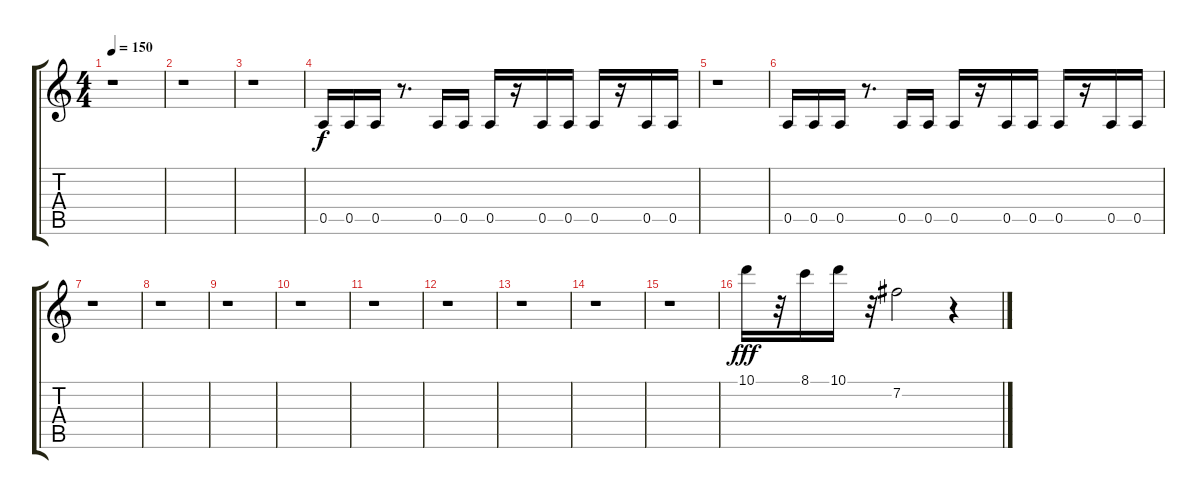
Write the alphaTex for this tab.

\track "" {instrument acousticguitarnylon}
\staff {score tabs}
\tuning (E4 B3 G3 D3 A2 E2) {hide}
\ts (4 4)
\tempo 150
\clef g2
\ks c
r.1{dy f} |
r.1 |
r.1 |
0.5.16 0.5.16 0.5.16 r.8{d} 0.5.16 0.5.16 0.5.16 r.16 0.5.16 0.5.16 0.5.16 r.16 0.5.16 0.5.16 |
r.1 |
0.5.16 0.5.16 0.5.16 r.8{d} 0.5.16 0.5.16 0.5.16 r.16 0.5.16 0.5.16 0.5.16 r.16 0.5.16 0.5.16 |
r.1 |
r.1 |
r.1 |
r.1 |
r.1 |
r.1 |
r.1 |
r.1 |
r.1 |
10.1.16{dy fff} r.32 8.1.16 10.1.16 r.32 7.2.2 r.4
